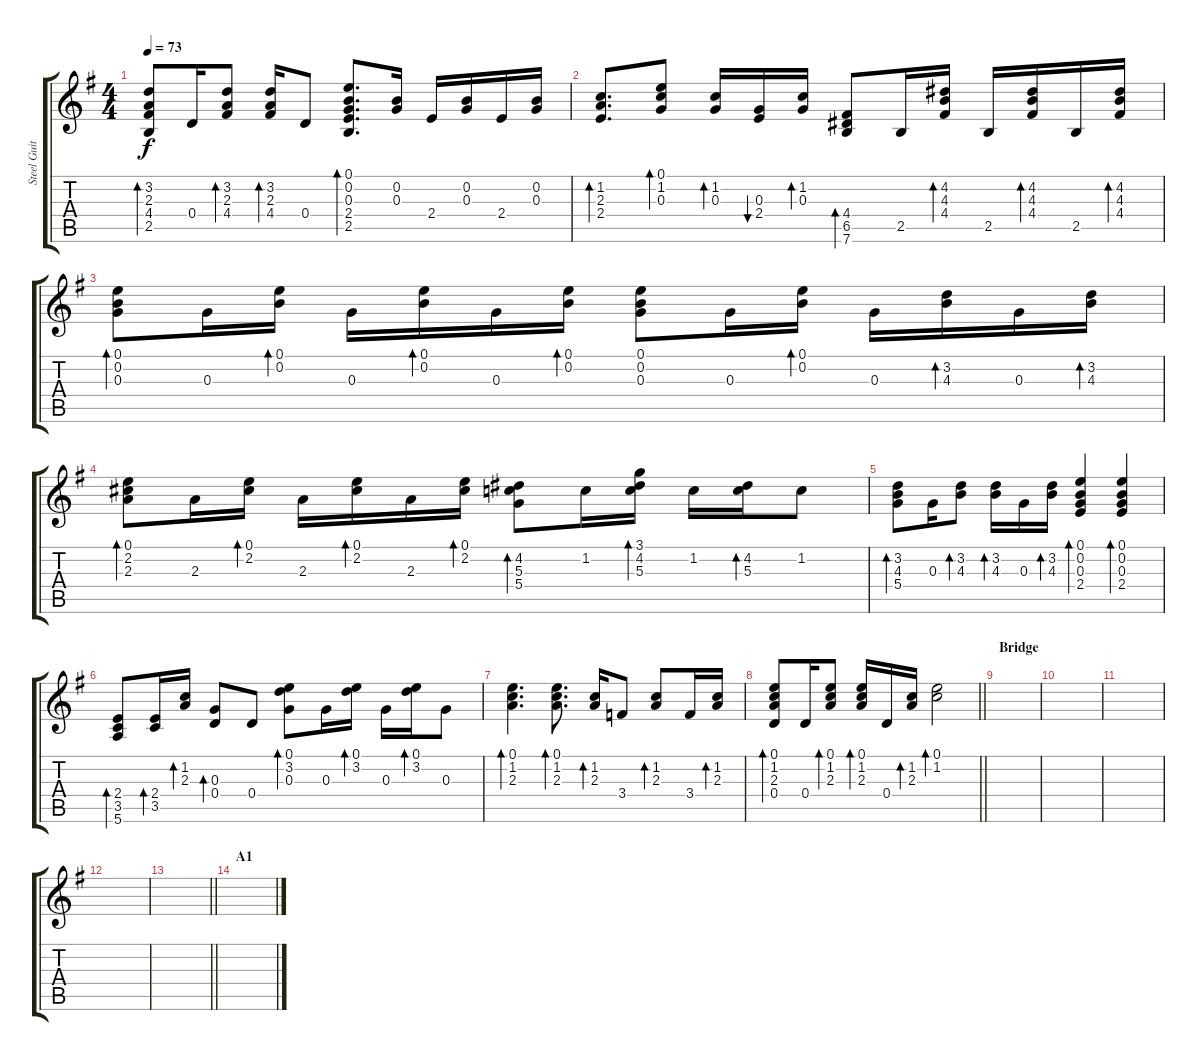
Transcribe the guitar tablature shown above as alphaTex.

\track ("Steel Guitar (L)" "Steel Guit") {instrument acousticguitarsteel}
\staff {score tabs}
\tuning (E4 B3 G3 D3 A2 E2) {hide}
\ts (4 4)
\tempo 73
\clef g2
\ks g
(3.2 2.3 4.4 2.5).8{bd 30 dy f} 0.4.16 (3.2 2.3 4.4).8{bd 30} (3.2 2.3 4.4).16{bd 30} 0.4.8 (0.1 0.2 0.3 2.4 2.5).8{d bd 30} (0.2 0.3).16 2.4.16 (0.2 0.3).16 2.4.16 (0.2 0.3).16 |
(1.2 2.3 2.4).8{d bd 60} (0.1 1.2 0.3).8{bd 60} (1.2 0.3).16{bd 60} (0.3 2.4).16{bu 60} (1.2 0.3).16{bd 60} (4.4 6.5 7.6).8{bd 60} 2.5.16 (4.2 4.3 4.4).16{bd 60} 2.5.16 (4.2 4.3 4.4).16{bd 60} 2.5.16 (4.2 4.3 4.4).16{bd 60} |
(0.1 0.2 0.3).8{bd 60} 0.3.16 (0.1 0.2).16{bd 60} 0.3.16 (0.1 0.2).16{bd 60} 0.3.16 (0.1 0.2).16{bd 60} (0.1 0.2 0.3).8 0.3.16 (0.1 0.2).16{bd 60} 0.3.16 (3.2 4.3).16{bd 60} 0.3.16 (3.2 4.3).16{bd 60} |
(0.1 2.2 2.3).8{bd 60} 2.3.16 (0.1 2.2).16{bd 60} 2.3.16 (0.1 2.2).16{bd 60} 2.3.16 (0.1 2.2).16{bd 60} (4.2 5.3 5.4).8{bd 60} 1.2.16 (3.1 4.2 5.3).16{bd 60} 1.2.16 (4.2 5.3).16{bd 60} 1.2.8 |
(3.2 4.3 5.4).8{bd 60} 0.3.16 (3.2 4.3).8{bd 60} (3.2 4.3).16{bd 60} 0.3.16 (3.2 4.3).16{bd 60} (0.1 0.2 0.3 2.4).4{bd 60} (0.1 0.2 0.3 2.4).4{bd 60} |
(2.4 3.5 5.6).8{bd 60} (2.4 3.5).16{bd 60} (1.2 2.3).16{bd 60} (0.3 0.4).8{bd 60} 0.4.8 (0.1 3.2 0.3).8{bd 60} 0.3.16 (0.1 3.2).16{bd 60} 0.3.16 (0.1 3.2).16{bd 60} 0.3.8 |
(0.1 1.2 2.3).4{d bd 60} (0.1 1.2 2.3).8{d bd 60} (1.2 2.3).16{bd 60} 3.4.8 (1.2 2.3).8{bd 60} 3.4.16 (1.2 2.3).16{bd 60} |
\barLineRight lightlight
(0.1 1.2 2.3 0.4).8{bd 60} 0.4.16 (0.1 1.2 2.3).8{bd 60} (0.1 1.2 2.3).16{bd 60} 0.4.16 (1.2 2.3).16{bd 60} (0.1 1.2).2{bd 60} |
\section ("" "Bridge")
|
|
|
|
\barLineRight lightlight
|
\section ("" "A1")
